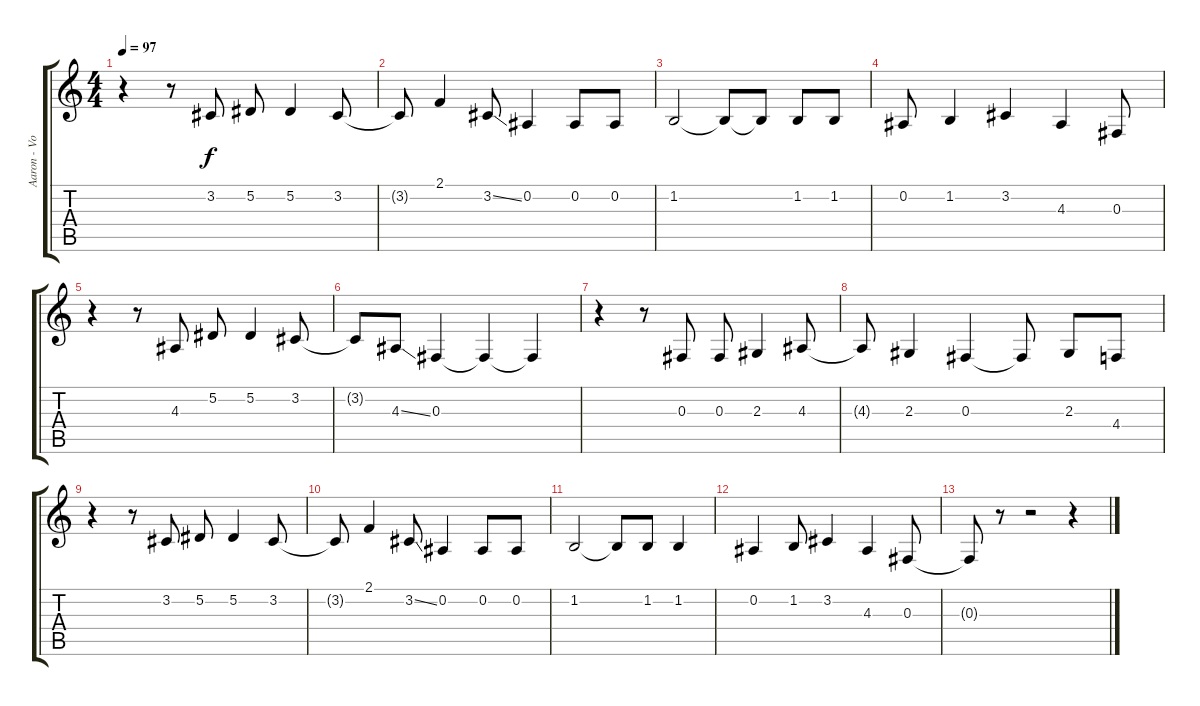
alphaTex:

\track ("Aaron - Vocals" "Aaron - Vo") {instrument lead2sawtooth}
\staff {score tabs}
\tuning (Eb4 Bb3 Gb3 Db3 Ab2 Eb2) {hide}
\ts (4 4)
\tempo 97
\clef g2
\ks c
r.4{dy f} r.8 3.2.8 5.2.8 5.2.4 3.2.8 |
3.2{t}.8 2.1.4 3.2{ss}.8 0.2.4 0.2.8 0.2.8 |
1.2.2 1.2{t}.8 1.2{t}.8 1.2.8 1.2.8 |
0.2.8 1.2.4 3.2.4 4.3.4 0.3.8 |
r.4 r.8 4.3.8 5.2.8 5.2.4 3.2.8 |
3.2{t}.8 4.3{ss}.8 0.3.4 0.3{t}.4 0.3{t}.4 |
r.4 r.8 0.3.8 0.3.8 2.3.4 4.3.8 |
4.3{t}.8 2.3.4 0.3.4 0.3{t}.8 2.3.8 4.4.8 |
r.4 r.8 3.2.8 5.2.8 5.2.4 3.2.8 |
3.2{t}.8 2.1.4 3.2{ss}.8 0.2.4 0.2.8 0.2.8 |
1.2.2 1.2{t}.8 1.2.8 1.2.4 |
0.2.4 1.2.8 3.2.4 4.3.4 0.3.8 |
0.3{t}.8 r.8 r.2 r.4
